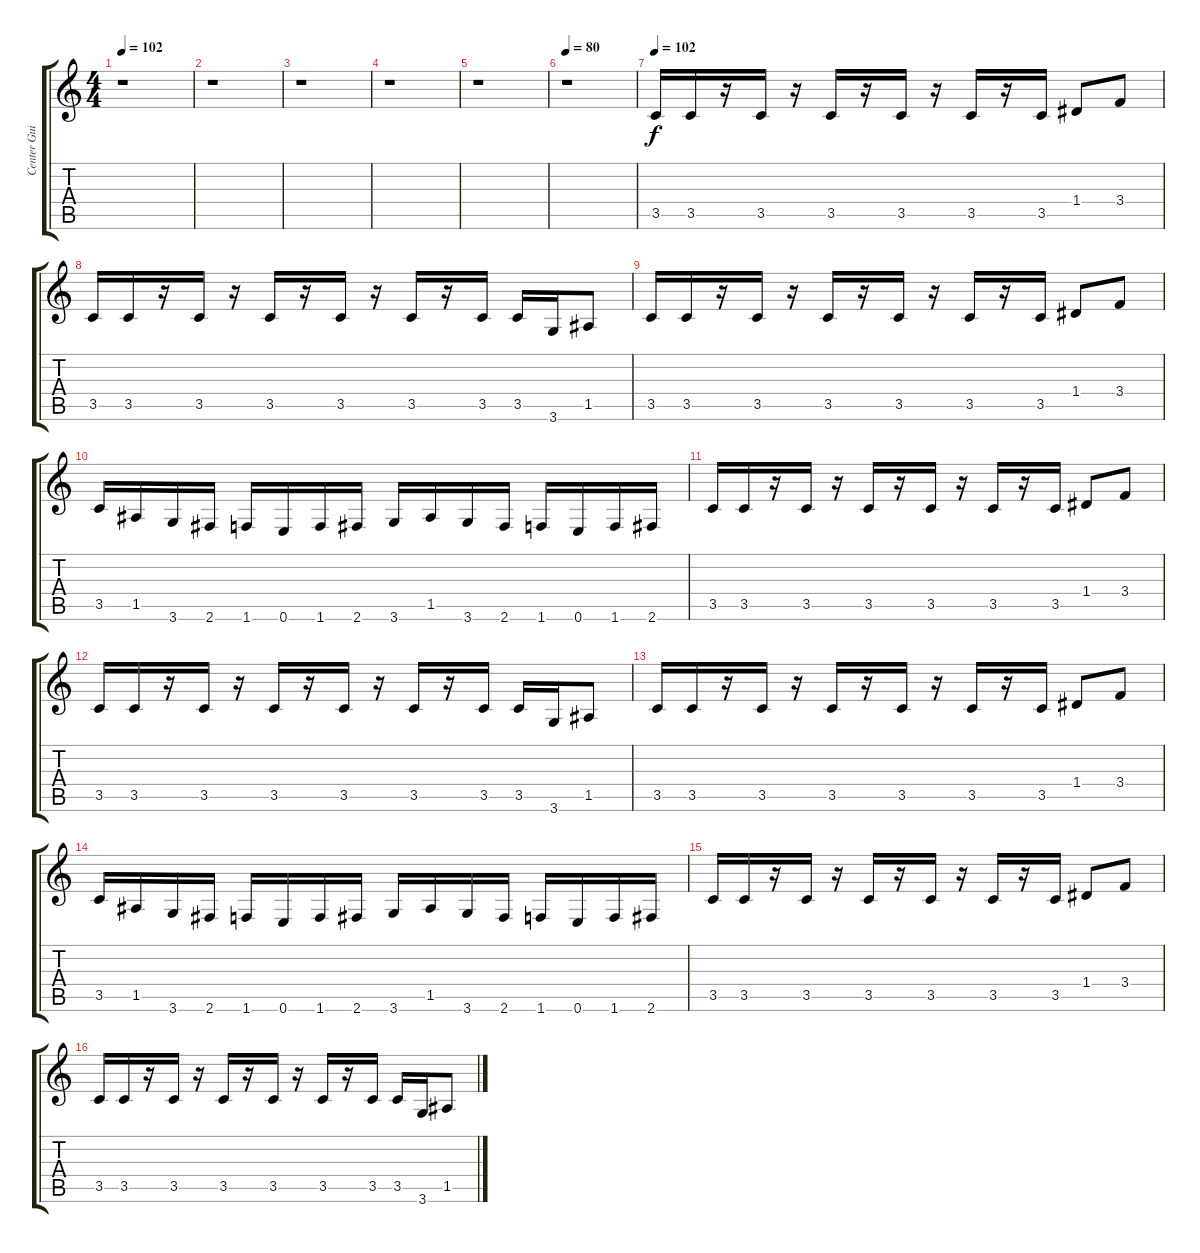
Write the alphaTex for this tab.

\track ("Center Guitar" "Center Gui") {instrument overdrivenguitar}
\staff {score tabs}
\tuning (E4 B3 G3 D3 A2 E2) {hide}
\ts (4 4)
\tempo 102
\clef g2
\ks c
r.1{dy f} |
r.1 |
r.1 |
r.1 |
r.1 |
\tempo 80
r.1 |
\tempo 102
3.5.16 3.5.16 r.16 3.5.16 r.16 3.5.16 r.16 3.5.16 r.16 3.5.16 r.16 3.5.16 1.4.8 3.4.8 |
3.5.16 3.5.16 r.16 3.5.16 r.16 3.5.16 r.16 3.5.16 r.16 3.5.16 r.16 3.5.16 3.5.16 3.6.16 1.5.8 |
3.5.16 3.5.16 r.16 3.5.16 r.16 3.5.16 r.16 3.5.16 r.16 3.5.16 r.16 3.5.16 1.4.8 3.4.8 |
3.5.16 1.5.16 3.6.16 2.6.16 1.6.16 0.6.16 1.6.16 2.6.16 3.6.16 1.5.16 3.6.16 2.6.16 1.6.16 0.6.16 1.6.16 2.6.16 |
3.5.16 3.5.16 r.16 3.5.16 r.16 3.5.16 r.16 3.5.16 r.16 3.5.16 r.16 3.5.16 1.4.8 3.4.8 |
3.5.16 3.5.16 r.16 3.5.16 r.16 3.5.16 r.16 3.5.16 r.16 3.5.16 r.16 3.5.16 3.5.16 3.6.16 1.5.8 |
3.5.16 3.5.16 r.16 3.5.16 r.16 3.5.16 r.16 3.5.16 r.16 3.5.16 r.16 3.5.16 1.4.8 3.4.8 |
3.5.16 1.5.16 3.6.16 2.6.16 1.6.16 0.6.16 1.6.16 2.6.16 3.6.16 1.5.16 3.6.16 2.6.16 1.6.16 0.6.16 1.6.16 2.6.16 |
3.5.16 3.5.16 r.16 3.5.16 r.16 3.5.16 r.16 3.5.16 r.16 3.5.16 r.16 3.5.16 1.4.8 3.4.8 |
3.5.16 3.5.16 r.16 3.5.16 r.16 3.5.16 r.16 3.5.16 r.16 3.5.16 r.16 3.5.16 3.5.16 3.6.16 1.5.8
